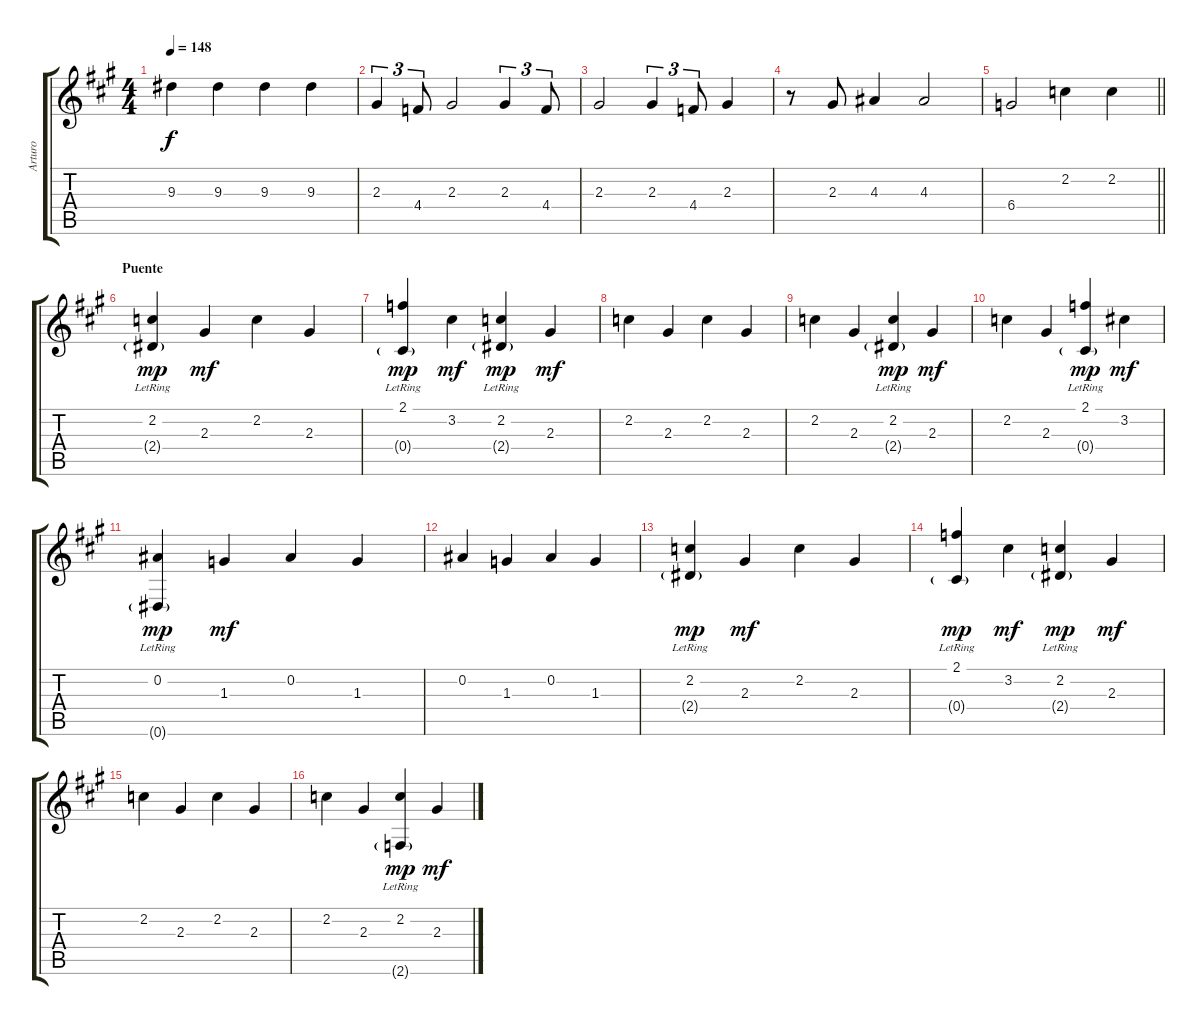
\track ("Arturo" "Arturo") {instrument overdrivenguitar}
\staff {score tabs}
\tuning (Eb4 Bb3 Gb3 Db3 Ab2 Eb2) {hide}
\ts (4 4)
\tempo 148
\clef g2
\ks a
9.3{t}.4{dy f} 9.3.4 9.3.4 9.3.4 |
2.3.4{tu (3 2)} 4.4.8{tu (3 2)} 2.3.2 2.3.4{tu (3 2)} 4.4.8{tu (3 2)} |
2.3.2 2.3.4{tu (3 2)} 4.4.8{tu (3 2)} 2.3.4 |
r.8 2.3.8 4.3.4 4.3.2 |
\barLineRight lightlight
6.4.2 2.2.4 2.2.4 |
\section ("" "Puente")
(2.2 2.4{g lr}).4{dy mp} 2.3.4{dy mf} 2.2.4 2.3.4 |
(2.1 0.4{g lr}).4{dy mp} 3.2.4{dy mf} (2.2 2.4{g lr}).4{dy mp} 2.3.4{dy mf} |
2.2.4 2.3.4 2.2.4 2.3.4 |
2.2.4 2.3.4 (2.2 2.4{g lr}).4{dy mp} 2.3.4{dy mf} |
2.2.4 2.3.4 (2.1 0.4{g lr}).4{dy mp} 3.2.4{dy mf} |
(0.2 0.6{g lr}).4{dy mp} 1.3.4{dy mf} 0.2.4 1.3.4 |
0.2.4 1.3.4 0.2.4 1.3.4 |
(2.2 2.4{g lr}).4{dy mp} 2.3.4{dy mf} 2.2.4 2.3.4 |
(2.1 0.4{g lr}).4{dy mp} 3.2.4{dy mf} (2.2 2.4{g lr}).4{dy mp} 2.3.4{dy mf} |
2.2.4 2.3.4 2.2.4 2.3.4 |
2.2.4 2.3.4 (2.2 2.6{g lr}).4{dy mp} 2.3.4{dy mf}
